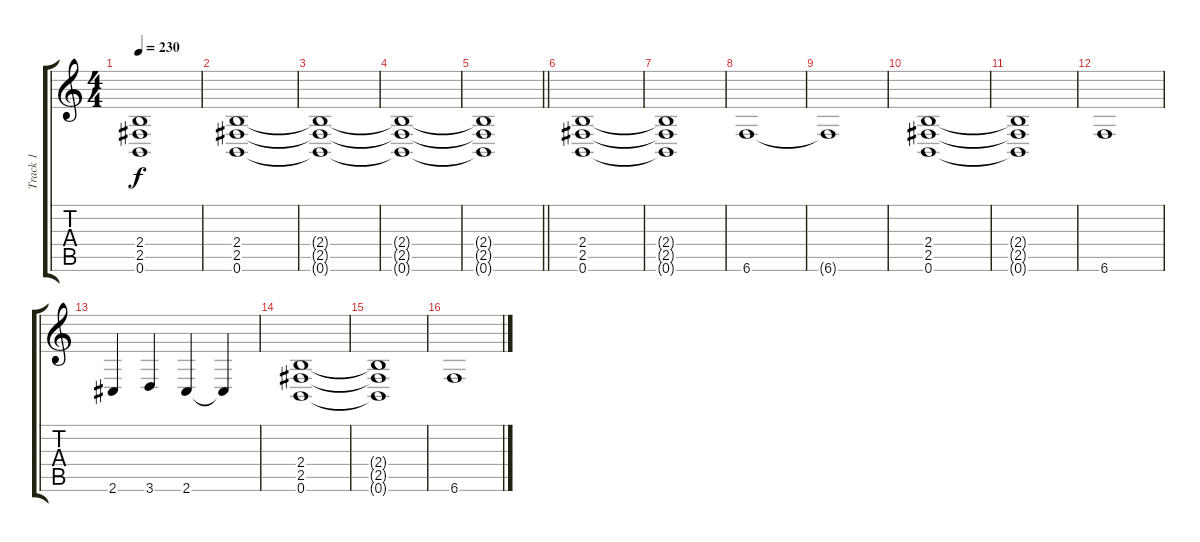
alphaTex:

\track ("Track 1" "Track 1") {instrument distortionguitar}
\staff {score tabs}
\tuning (B3 Gb3 D3 A2 E2 B1) {hide}
\ts (4 4)
\tempo 230
\clef g2
\ks c
(2.4{t} 2.5{t} 0.6{t}).1{dy f} |
(2.4 2.5 0.6).1 |
(2.4{t} 2.5{t} 0.6{t}).1 |
(2.4{t} 2.5{t} 0.6{t}).1 |
\barLineRight lightlight
(2.4{t} 2.5{t} 0.6{t}).1 |
(2.4 2.5 0.6).1 |
(2.4{t} 2.5{t} 0.6{t}).1 |
6.6.1 |
6.6{t}.1 |
(2.4 2.5 0.6).1 |
(2.4{t} 2.5{t} 0.6{t}).1 |
6.6.1 |
2.6.4 3.6.4 2.6.4 2.6{t}.4 |
(2.4 2.5 0.6).1 |
(2.4{t} 2.5{t} 0.6{t}).1 |
6.6.1
